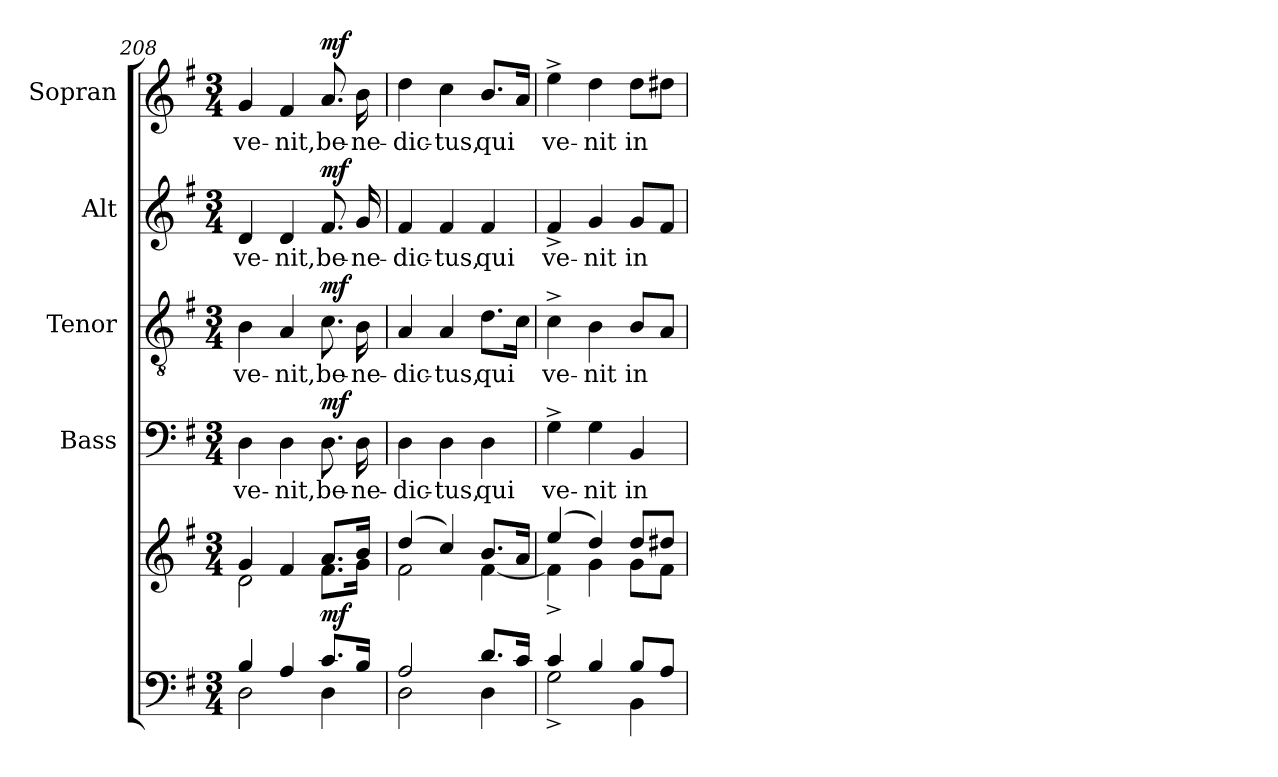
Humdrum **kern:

**kern	**kern	**dynam	**kern	**text	**dynam	**kern	**text	**dynam	**kern	**text	**dynam	**kern	**text	**dynam
*part5	*part5	*part5	*part4	*part4	*part4	*part3	*part3	*part3	*part2	*part2	*part2	*part1	*part1	*part1
*staff6	*staff5	*staff5/6	*staff4	*staff4	*staff4	*staff3	*staff3	*staff3	*staff2	*staff2	*staff2	*staff1	*staff1	*staff1
*	*	*	*I"Bass	*	*	*I"Tenor	*	*	*I"Alt	*	*	*I"Sopran	*	*
*	*	*	*I'B.	*	*	*I'T.	*	*	*I'A.	*	*	*I'S.	*	*
*clefF4	*clefG2	*	*clefF4	*	*	*clefGv2	*	*	*clefG2	*	*	*clefG2	*	*
*k[f#]	*k[f#]	*	*k[f#]	*	*	*k[f#]	*	*	*k[f#]	*	*	*k[f#]	*	*
*G:	*G:	*	*G:	*	*	*G:	*	*	*G:	*	*	*G:	*	*
*M3/4	*M3/4	*	*M3/4	*	*	*M3/4	*	*	*M3/4	*	*	*M3/4	*	*
=208	=208	=208	=208	=208	=208	=208	=208	=208	=208	=208	=208	=208	=208	=208
*^	*^	*	*	*	*	*	*	*	*	*	*	*	*	*
!	!	!	!	!	!	!LO:LY:b	!	!	!LO:LY:b	!	!	!LO:LY:b	!	!	!LO:LY:b	!
4B/	2D\	4g/	2d\	.	4D\	ve-	.	4B\	ve-	.	4d/	ve-	.	4g/	ve-	.
!	!	!	!	!	!	!LO:LY:b	!	!	!LO:LY:b	!	!	!LO:LY:b	!	!	!LO:LY:b	!
4A/	.	4f#/	.	.	4D\	-nit,	.	4A/	-nit,	.	4d/	-nit,	.	4f#/	-nit,	.
!	!	!	!	!LO:DY:b	!	!LO:LY:b	!LO:DY:a	!	!LO:LY:b	!LO:DY:a	!	!LO:LY:b	!LO:DY:a	!	!LO:LY:b	!LO:DY:a
8.c/L	4D\	8.a/L	8.f#\L	mf	8.D\	be-	mf	8.c\	be-	mf	8.f#/	be-	mf	8.a/	be-	mf
!	!	!	!	!	!	!LO:LY:b	!	!	!LO:LY:b	!	!	!LO:LY:b	!	!	!LO:LY:b	!
16B/Jk	.	16b/Jk	16g\Jk	.	16D\	-ne-	.	16B\	-ne-	.	16g/	-ne-	.	16b\	-ne-	.
=209	=209	=209	=209	=209	=209	=209	=209	=209	=209	=209	=209	=209	=209	=209	=209	=209
!	!	!	!	!	!	!LO:LY:b	!	!	!LO:LY:b	!	!	!LO:LY:b	!	!	!LO:LY:b	!
2A/	2D\	(4dd/	2f#\	.	4D\	-dic-	.	4A/	-dic-	.	4f#/	-dic-	.	4dd\	-dic-	.
!	!	!	!	!	!	!LO:LY:b	!	!	!LO:LY:b	!	!	!LO:LY:b	!	!	!LO:LY:b	!
.	.	4cc/)	.	.	4D\	-tus,	.	4A/	-tus,	.	4f#/	-tus,	.	4cc\	-tus,	.
!	!	!	!	!	!	!LO:LY:b	!	!	!LO:LY:b	!	!	!LO:LY:b	!	!	!LO:LY:b	!
8.d/L	4D\	8.b/L	[<4f#\	.	4D\	qui	.	8.d\L	qui	.	4f#/	qui	.	8.b/L	qui	.
16c/Jk	.	16a/Jk	.	.	.	.	.	16c\Jk	.	.	.	.	.	16a/Jk	.	.
!!LO:LB:g=z
=210	=210	=210	=210	=210	=210	=210	=210	=210	=210	=210	=210	=210	=210	=210	=210	=210
!	!	!	!	!	!	!LO:LY:b	!	!	!LO:LY:b	!	!	!LO:LY:b	!	!	!LO:LY:b	!
4c/	2G^<\	(4ee/	4f#^>\]	.	4G^>\	ve-	.	4c^>\	ve-	.	4f#^>/	ve-	.	4ee^>\	ve-	.
!	!	!	!	!	!	!LO:LY:b	!	!	!LO:LY:b	!	!	!LO:LY:b	!	!	!LO:LY:b	!
4B/	.	4dd/)	4g\	.	4G\	-nit	.	4B\	-nit	.	4g/	-nit	.	4dd\	-nit	.
!	!	!	!	!	!	!LO:LY:b	!	!	!LO:LY:b	!	!	!LO:LY:b	!	!	!LO:LY:b	!
8B/L	4BB\	8dd/L	8g\L	.	4BB/	in	.	8B/L	in	.	8g/L	in	.	8dd\L	in	.
8A/J	.	8dd#X/J	8f#\J	.	.	.	.	8A/J	.	.	8f#/J	.	.	8dd#X\J	.	.
*v	*v	*	*	*	*	*	*	*	*	*	*	*	*	*	*	*
*	*v	*v	*	*	*	*	*	*	*	*	*	*	*	*	*
=	=	=	=	=	=	=	=	=	=	=	=	=	=	=
*-	*-	*-	*-	*-	*-	*-	*-	*-	*-	*-	*-	*-	*-	*-
